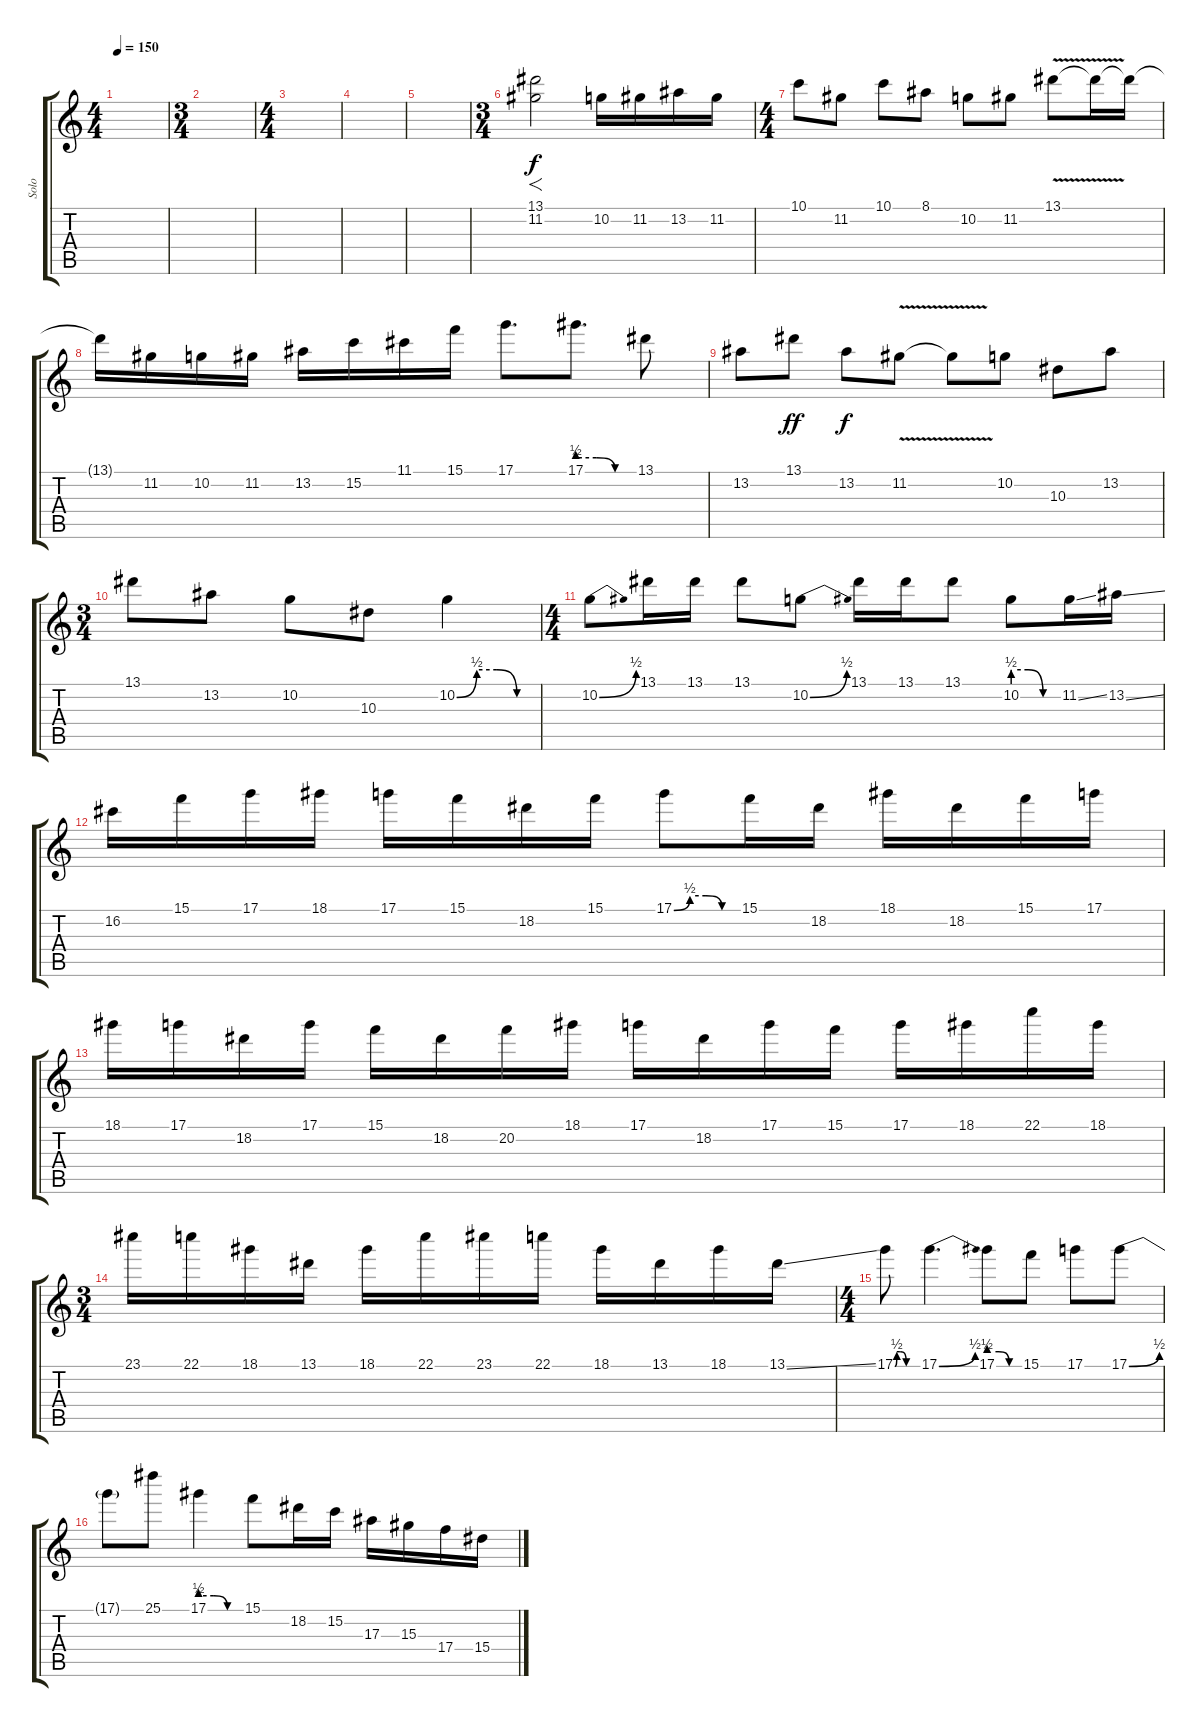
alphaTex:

\track ("Solo" "Solo") {instrument distortionguitar}
\staff {score tabs}
\tuning (D4 A3 F3 C3 G2 C2) {hide}
\ts (4 4)
\tempo 150
\clef g2
\ks c
|
\ts (3 4)
|
\ts (4 4)
|
|
|
\ts (3 4)
(13.1 11.2).2{f} 10.2.16 11.2.16 13.2.16 11.2.16 |
\ts (4 4)
10.1.8 11.2.8 10.1.8 8.1.8 10.2.8 11.2.8 13.1{v}.8 13.1{t}.16 13.1{t}.16 |
13.1{t}.16 11.2.16 10.2.16 11.2.16 13.2.16 15.2.16 11.1.16 15.1.16 17.1.8{d} 17.1{be (custom 0 2 20 2 40 0 60 0)}.8{d} 13.1.8 |
13.2.8 13.1.8{dy ff} 13.2.8{dy f} 11.2{v}.8 11.2{t}.8 10.2.8 10.3.8 13.2.8 |
\ts (3 4)
13.1.8 13.2.8 10.2.8 10.3.8 10.2{be (custom 0 0 15 2 30 2 45 0 60 0)}.4 |
\ts (4 4)
10.2{be (bend 0 0 60 2)}.8 13.1.16 13.1.16 13.1.8 10.2{be (bend 0 0 60 2)}.8 13.1.16 13.1.16 13.1.8 10.2{be (custom 0 2 20 2 40 0 60 0)}.8 11.2{ss}.16 13.2{ss}.16 |
16.2.16 15.1.16 17.1.16 18.1.16 17.1.16 15.1.16 18.2.16 15.1.16 17.1{be (custom 0 0 15 2 30 2 45 0 60 0)}.8 15.1.16 18.2.16 18.1.16 18.2.16 15.1.16 17.1.16 |
18.1.16 17.1.16 18.2.16 17.1.16 15.1.16 18.2.16 20.2.16 18.1.16 17.1.16 18.2.16 17.1.16 15.1.16 17.1.16 18.1.16 22.1.16 18.1.16 |
\ts (3 4)
23.1.16 22.1.16 18.1.16 13.1.16 18.1.16 22.1.16 23.1.16 22.1.16 18.1.16 13.1.16 18.1.16 13.1{ss}.16 |
\ts (4 4)
17.1{be (custom 0 0 5 2 13 2 15 2 30 0 45 0 60 0)}.8 17.1{be (bend 0 0 60 2)}.4{d} 17.1{be (custom 0 2 20 2 40 0 60 0)}.8 15.1.8 17.1.8 17.1{be (bend 0 0 60 2)}.8 |
17.1{t}.8 25.1.8 17.1{be (custom 0 2 20 2 40 0 60 0)}.4 15.1.8 18.2.16 15.2.16 17.3.16 15.3.16 17.4.16 15.4.16
